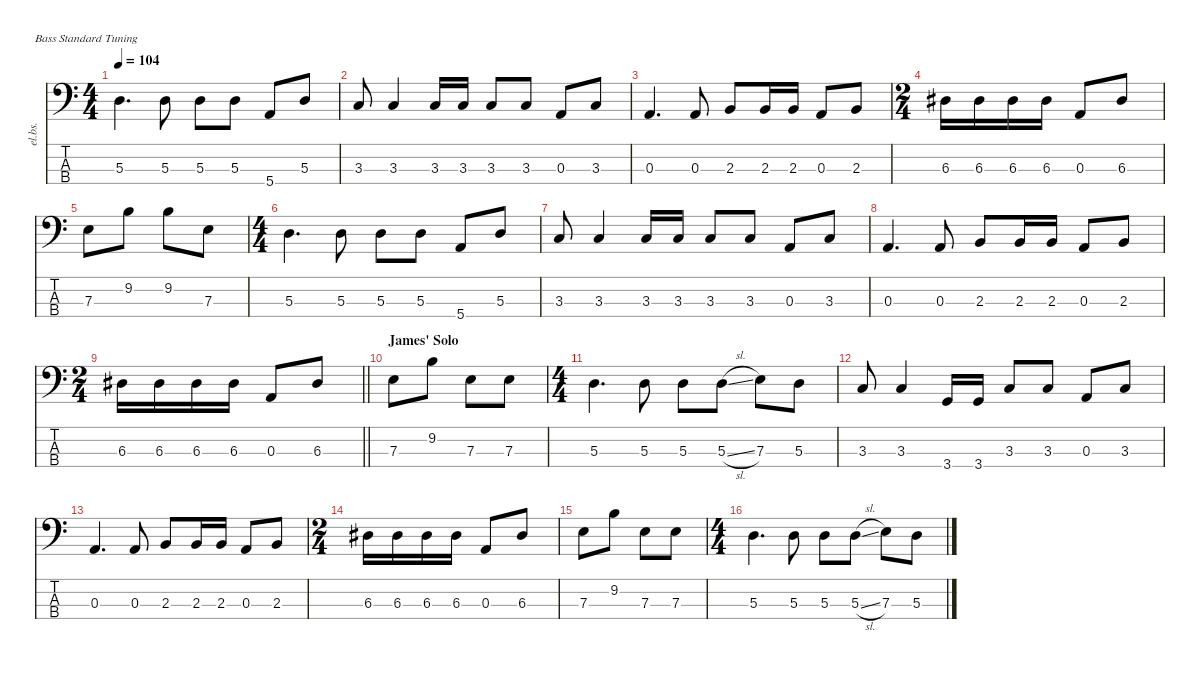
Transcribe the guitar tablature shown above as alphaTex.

\defaultSystemsLayout 4
\hideDynamics
\bracketExtendMode nobrackets
\track ("Cliff Burton" "el.bs.") {mute instrument electricbassfinger}
\staff {score tabs}
\tuning (G2 D2 A1 E1)
\ts (4 4)
\beaming (8 2 2 2 2)
\tempo 104
\clef f4
\ks c
5.3.4{d dy fff} 5.3.8 5.3.8 5.3.8 5.4.8 5.3.8 |
3.3.8 3.3.4 3.3.16 3.3.16 3.3.8 3.3.8 0.3.8 3.3.8 |
0.3.4{d} 0.3.8 2.3.8 2.3.16 2.3.16 0.3.8 2.3.8 |
\ts (2 4)
\beaming (8 2 2)
6.3{acc #}.16 6.3{acc #}.16 6.3{acc #}.16 6.3{acc #}.16 0.3.8 6.3{acc #}.8 |
7.3.8 9.2.8 9.2.8 7.3.8 |
\ts (4 4)
\beaming (8 2 2 2 2)
5.3.4{d} 5.3.8 5.3.8 5.3.8 5.4.8 5.3.8 |
3.3.8 3.3.4 3.3.16 3.3.16 3.3.8 3.3.8 0.3.8 3.3.8 |
0.3.4{d} 0.3.8 2.3.8 2.3.16 2.3.16 0.3.8 2.3.8 |
\ts (2 4)
\beaming (8 2 2)
\barLineRight lightlight
6.3{acc #}.16 6.3{acc #}.16 6.3{acc #}.16 6.3{acc #}.16 0.3.8 6.3{acc #}.8 |
\section ("" "James' Solo")
7.3.8 9.2.8 7.3.8 7.3.8 |
\ts (4 4)
\beaming (8 2 2 2 2)
5.3.4{d} 5.3.8 5.3.8 5.3{sl}.8 7.3.8 5.3.8 |
3.3.8 3.3.4 3.4.16 3.4.16 3.3.8 3.3.8 0.3.8 3.3.8 |
0.3.4{d} 0.3.8 2.3.8 2.3.16 2.3.16 0.3.8 2.3.8 |
\ts (2 4)
\beaming (8 2 2)
6.3{acc #}.16 6.3{acc #}.16 6.3{acc #}.16 6.3{acc #}.16 0.3.8 6.3{acc #}.8 |
7.3.8 9.2.8 7.3.8 7.3.8 |
\ts (4 4)
\beaming (8 2 2 2 2)
5.3.4{d} 5.3.8 5.3.8 5.3{sl}.8 7.3.8 5.3.8
